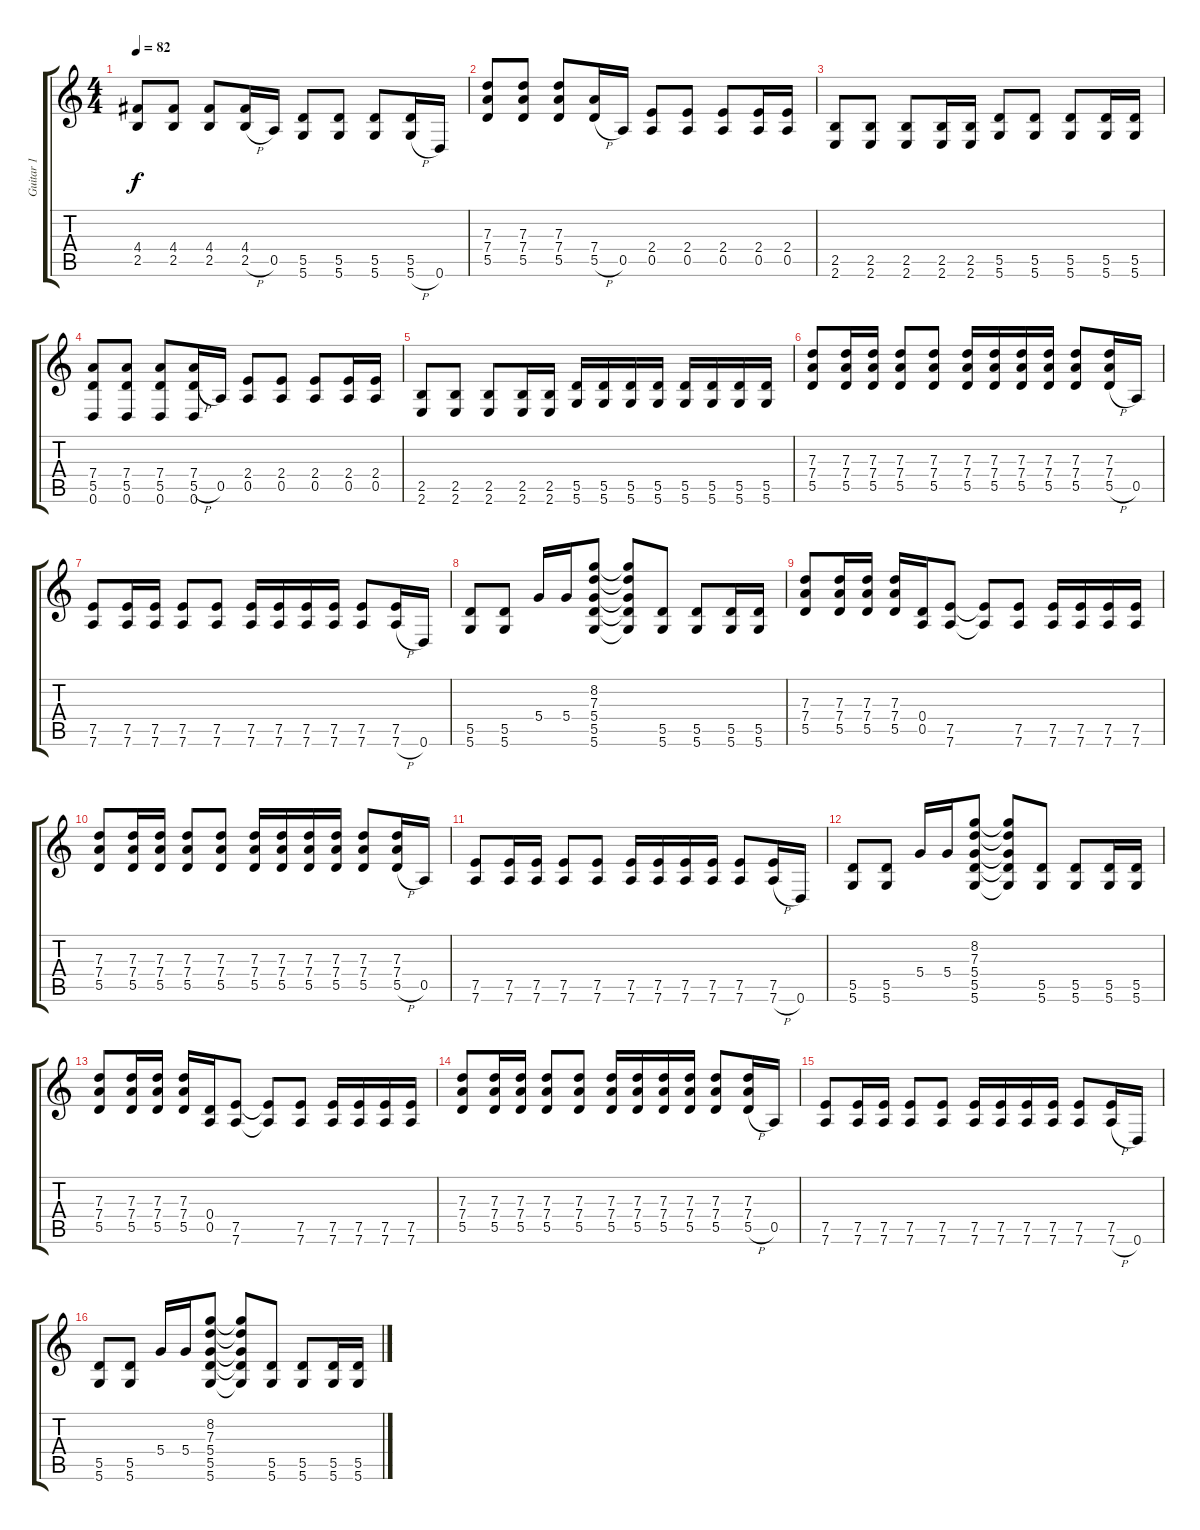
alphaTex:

\track ("Guitar 1" "Guitar 1") {instrument distortionguitar}
\staff {score tabs}
\tuning (E4 B3 G3 D3 A2 D2) {hide}
\ts (4 4)
\tempo 82
\clef g2
\ks c
(4.4 2.5).8{dy f} (4.4 2.5).8 (4.4 2.5).8 (4.4 2.5{h}).16 0.5.16 (5.5 5.6).8 (5.5 5.6).8 (5.5 5.6).8 (5.5 5.6{h}).16 0.6.16 |
(7.3 7.4 5.5).8 (7.3 7.4 5.5).8 (7.3 7.4 5.5).8 (7.4 5.5{h}).16 0.5.16 (2.4 0.5).8 (2.4 0.5).8 (2.4 0.5).8 (2.4 0.5).16 (2.4 0.5).16 |
(2.5 2.6).8 (2.5 2.6).8 (2.5 2.6).8 (2.5 2.6).16 (2.5 2.6).16 (5.5 5.6).8 (5.5 5.6).8 (5.5 5.6).8 (5.5 5.6).16 (5.5 5.6).16 |
(7.4 5.5 0.6).8 (7.4 5.5 0.6).8 (7.4 5.5 0.6).8 (7.4 5.5{h} 0.6).16 0.5.16 (2.4 0.5).8 (2.4 0.5).8 (2.4 0.5).8 (2.4 0.5).16 (2.4 0.5).16 |
(2.5 2.6).8 (2.5 2.6).8 (2.5 2.6).8 (2.5 2.6).16 (2.5 2.6).16 (5.5 5.6).16 (5.5 5.6).16 (5.5 5.6).16 (5.5 5.6).16 (5.5 5.6).16 (5.5 5.6).16 (5.5 5.6).16 (5.5 5.6).16 |
(7.3 7.4 5.5).8 (7.3 7.4 5.5).16 (7.3 7.4 5.5).16 (7.3 7.4 5.5).8 (7.3 7.4 5.5).8 (7.3 7.4 5.5).16 (7.3 7.4 5.5).16 (7.3 7.4 5.5).16 (7.3 7.4 5.5).16 (7.3 7.4 5.5).8 (7.3 7.4 5.5{h}).16 0.5.16 |
(7.5 7.6).8 (7.5 7.6).16 (7.5 7.6).16 (7.5 7.6).8 (7.5 7.6).8 (7.5 7.6).16 (7.5 7.6).16 (7.5 7.6).16 (7.5 7.6).16 (7.5 7.6).8 (7.5 7.6{h}).16 0.6.16 |
(5.5 5.6).8 (5.5 5.6).8 5.4.16 5.4.16 (8.2 7.3 5.4 5.5 5.6).8 (8.2{t} 7.3{t} 5.4{t} 5.5{t} 5.6{t}).8 (5.5 5.6).8 (5.5 5.6).8 (5.5 5.6).16 (5.5 5.6).16 |
(7.3 7.4 5.5).8 (7.3 7.4 5.5).16 (7.3 7.4 5.5).16 (7.3 7.4 5.5).16 (0.4 0.5).16 (7.5 7.6).8 (7.5{t} 7.6{t}).8 (7.5 7.6).8 (7.5 7.6).16 (7.5 7.6).16 (7.5 7.6).16 (7.5 7.6).16 |
(7.3 7.4 5.5).8 (7.3 7.4 5.5).16 (7.3 7.4 5.5).16 (7.3 7.4 5.5).8 (7.3 7.4 5.5).8 (7.3 7.4 5.5).16 (7.3 7.4 5.5).16 (7.3 7.4 5.5).16 (7.3 7.4 5.5).16 (7.3 7.4 5.5).8 (7.3 7.4 5.5{h}).16 0.5.16 |
(7.5 7.6).8 (7.5 7.6).16 (7.5 7.6).16 (7.5 7.6).8 (7.5 7.6).8 (7.5 7.6).16 (7.5 7.6).16 (7.5 7.6).16 (7.5 7.6).16 (7.5 7.6).8 (7.5 7.6{h}).16 0.6.16 |
(5.5 5.6).8 (5.5 5.6).8 5.4.16 5.4.16 (8.2 7.3 5.4 5.5 5.6).8 (8.2{t} 7.3{t} 5.4{t} 5.5{t} 5.6{t}).8 (5.5 5.6).8 (5.5 5.6).8 (5.5 5.6).16 (5.5 5.6).16 |
(7.3 7.4 5.5).8 (7.3 7.4 5.5).16 (7.3 7.4 5.5).16 (7.3 7.4 5.5).16 (0.4 0.5).16 (7.5 7.6).8 (7.5{t} 7.6{t}).8 (7.5 7.6).8 (7.5 7.6).16 (7.5 7.6).16 (7.5 7.6).16 (7.5 7.6).16 |
(7.3 7.4 5.5).8 (7.3 7.4 5.5).16 (7.3 7.4 5.5).16 (7.3 7.4 5.5).8 (7.3 7.4 5.5).8 (7.3 7.4 5.5).16 (7.3 7.4 5.5).16 (7.3 7.4 5.5).16 (7.3 7.4 5.5).16 (7.3 7.4 5.5).8 (7.3 7.4 5.5{h}).16 0.5.16 |
(7.5 7.6).8 (7.5 7.6).16 (7.5 7.6).16 (7.5 7.6).8 (7.5 7.6).8 (7.5 7.6).16 (7.5 7.6).16 (7.5 7.6).16 (7.5 7.6).16 (7.5 7.6).8 (7.5 7.6{h}).16 0.6.16 |
(5.5 5.6).8 (5.5 5.6).8 5.4.16 5.4.16 (8.2 7.3 5.4 5.5 5.6).8 (8.2{t} 7.3{t} 5.4{t} 5.5{t} 5.6{t}).8 (5.5 5.6).8 (5.5 5.6).8 (5.5 5.6).16 (5.5 5.6).16
